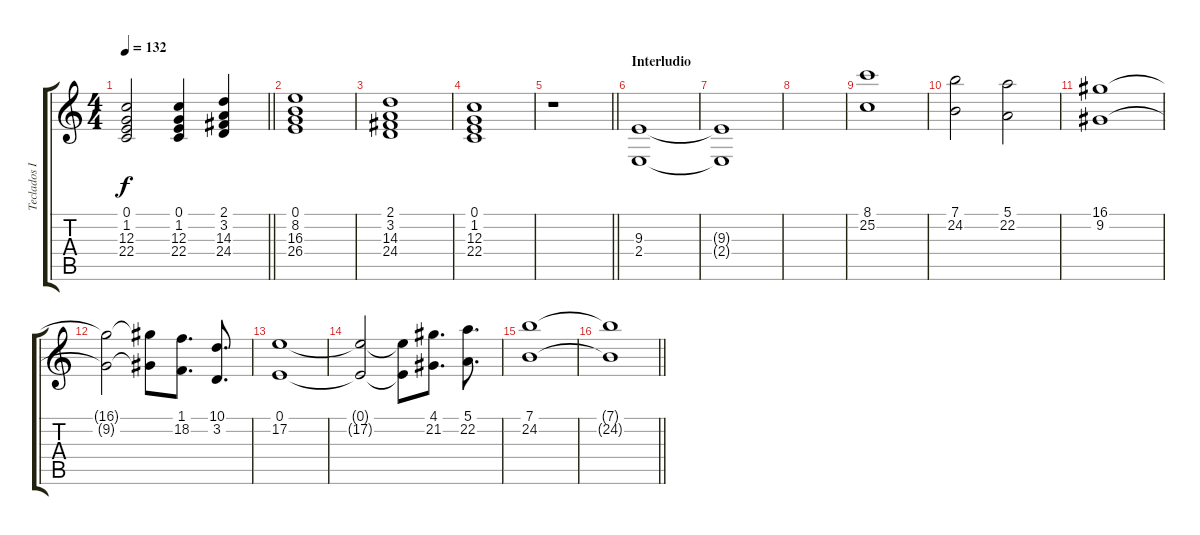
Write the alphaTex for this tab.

\track ("Teclados II" "Teclados I") {instrument stringensemble1}
\staff {score tabs}
\tuning (E4 B3 G3 D3 A2 E2) {hide}
\ts (4 4)
\tempo 132
\clef g2
\barLineRight lightlight
\ks c
(0.1{t} 1.2{t} 12.3{t} 22.4{t}).2{dy f} (0.1 1.2 12.3 22.4).4 (2.1 3.2 14.3 24.4).4 |
(0.1 8.2 16.3 26.4).1 |
(2.1 3.2 14.3 24.4).1 |
(0.1 1.2 12.3 22.4).1 |
\barLineRight lightlight
r.1 |
\section ("" "Interludio")
(9.3 2.4).1 |
(9.3{t} 2.4{t}).1 |
|
(8.1 25.2).1{volume 8} |
(7.1 24.2).2 (5.1 22.2).2 |
(16.1 9.2).1 |
(16.1{t} 9.2{t}).2 (16.1{t} 9.2{t}).8 (1.1 18.2).8{d} (10.1 3.2).8{d} |
(0.1 17.2).1 |
(0.1{t} 17.2{t}).2 (0.1{t} 17.2{t}).8 (4.1 21.2).8{d} (5.1 22.2).8{d} |
(7.1 24.2).1 |
\barLineRight lightlight
(7.1{t} 24.2{t}).1
